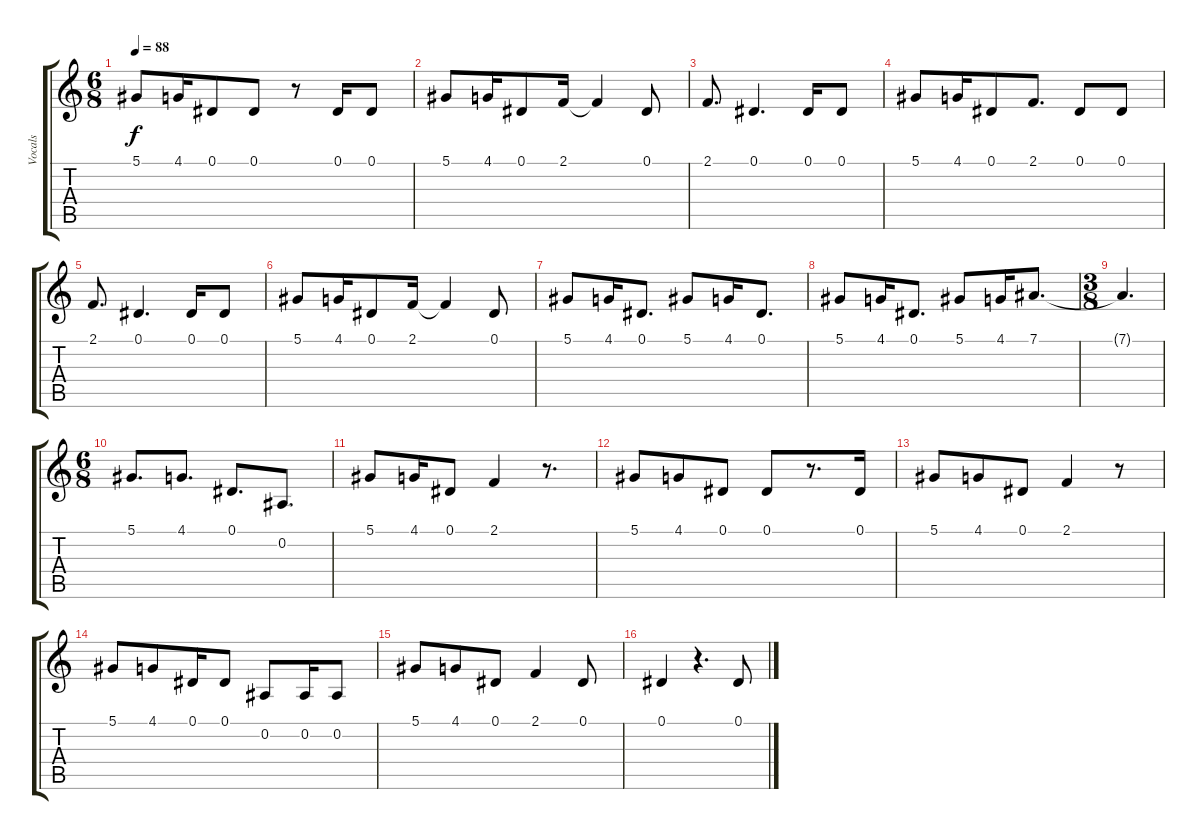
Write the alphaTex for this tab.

\track ("Vocals" "Vocals") {instrument tenorsax}
\staff {score tabs}
\tuning (Eb4 Bb3 Gb3 Db3 Ab2 Eb2) {hide}
\ts (6 8)
\tempo 88
\clef g2
\ks c
5.1.8{dy f} 4.1.16 0.1.8 0.1.8 r.8 0.1.16 0.1.8 |
5.1.8 4.1.16 0.1.8 2.1.16 2.1{t}.4 0.1.8 |
2.1.8{d} 0.1.4{d} 0.1.16 0.1.8 |
5.1.8 4.1.16 0.1.8 2.1.8{d} 0.1.8 0.1.8 |
2.1.8{d} 0.1.4{d} 0.1.16 0.1.8 |
5.1.8 4.1.16 0.1.8 2.1.16 2.1{t}.4 0.1.8 |
5.1.8 4.1.16 0.1.8{d} 5.1.8 4.1.16 0.1.8{d} |
5.1.8 4.1.16 0.1.8{d} 5.1.8 4.1.16 7.1.8{d} |
\ts (3 8)
7.1{t}.4{d} |
\ts (6 8)
5.1.8{d} 4.1.8{d} 0.1.8{d} 0.2.8{d} |
5.1.8 4.1.16 0.1.8 2.1.4 r.8{d} |
5.1.8 4.1.8 0.1.8 0.1.8 r.8{d} 0.1.16 |
5.1.8 4.1.8 0.1.8 2.1.4 r.8 |
5.1.8 4.1.8 0.1.16 0.1.8 0.2.8 0.2.16 0.2.8 |
5.1.8 4.1.8 0.1.8 2.1.4 0.1.8 |
0.1.4 r.4{d} 0.1.8
